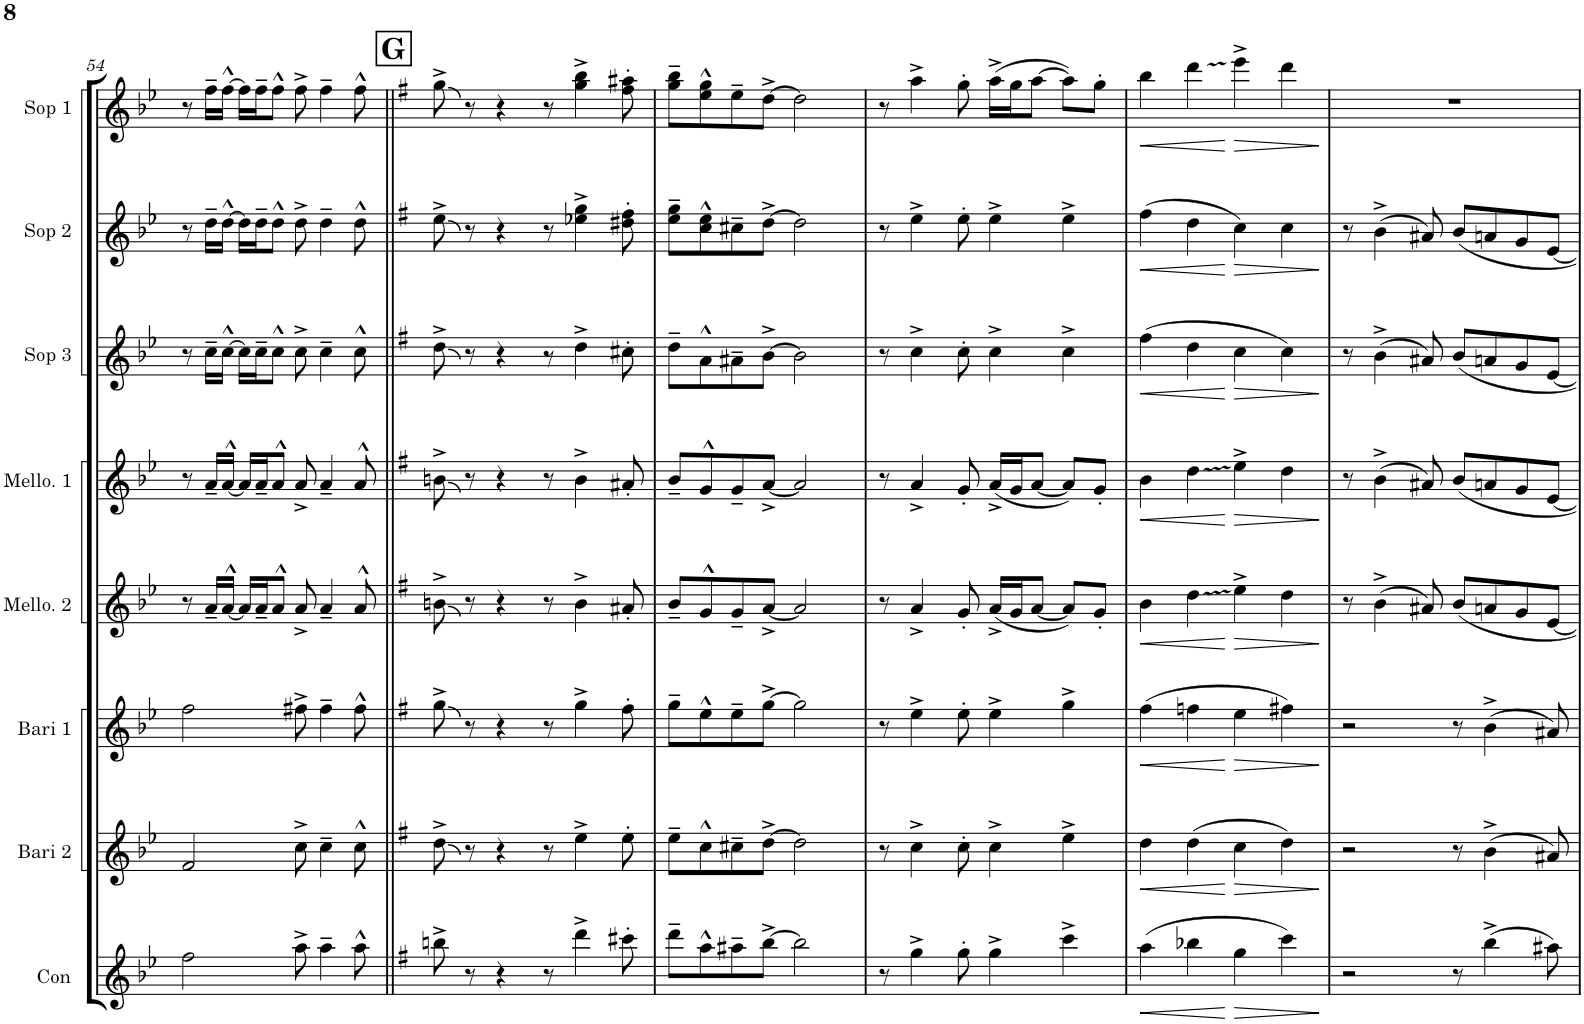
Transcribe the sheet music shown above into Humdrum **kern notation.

**kern	**dynam	**kern	**dynam	**kern	**dynam	**kern	**dynam	**kern	**dynam	**kern	**dynam	**kern	**dynam	**kern	**dynam
*part8	*part8	*part7	*part7	*part6	*part6	*part5	*part5	*part4	*part4	*part3	*part3	*part2	*part2	*part1	*part1
*staff8	*staff8	*staff7	*staff7	*staff6	*staff6	*staff5	*staff5	*staff4	*staff4	*staff3	*staff3	*staff2	*staff2	*staff1	*staff1
*I"Contras	*	*I"Baritone 2	*	*I"Baritone 1	*	*I"Mellophone 2	*	*I"Mellophone 1	*	*I"Soprano 3	*	*I"Soprano 2	*	*I"Soprano 1	*
*I'Con	*	*I'Bari 2	*	*I'Bari 1	*	*I'Mello. 2	*	*I'Mello. 1	*	*I'Sop 3	*	*I'Sop 2	*	*I'Sop 1	*
!!LO:PB:g=z
*clefG2	*	*clefG2	*	*clefG2	*	*clefG2	*	*clefG2	*	*clefG2	*	*clefG2	*	*clefG2	*
*Trd17c29	*	*Trd10c17	*	*Trd10c17	*	*Trd3c5	*	*Trd3c5	*	*Trd3c5	*	*Trd3c5	*	*Trd3c5	*
*k[b-e-]	*	*k[b-e-]	*	*k[b-e-]	*	*k[b-e-]	*	*k[b-e-]	*	*k[b-e-]	*	*k[b-e-]	*	*k[b-e-]	*
*M4/4	*	*M4/4	*	*M4/4	*	*M4/4	*	*M4/4	*	*M4/4	*	*M4/4	*	*M4/4	*
=54	=54	=54	=54	=54	=54	=54	=54	=54	=54	=54	=54	=54	=54	=54	=54
2ff\	.	2f/	.	2ff\	.	8r	.	8r	.	8r	.	8r	.	8r	.
.	.	.	.	.	.	16a~/LL	.	16a~/LL	.	16cc~\LL	.	16dd~\LL	.	16ff~\LL	.
.	.	.	.	.	.	[16a^^/JJ	.	[16a^^/JJ	.	[16cc^^\JJ	.	[16dd^^\JJ	.	[16ff^^\JJ	.
.	.	.	.	.	.	16a/LL]	.	16a/LL]	.	16cc\LL]	.	16dd\LL]	.	16ff\LL]	.
.	.	.	.	.	.	16a~/J	.	16a~/J	.	16cc~\J	.	16dd~\J	.	16ff~\J	.
.	.	.	.	.	.	8a^^/J	.	8a^^/J	.	8cc^^\J	.	8dd^^\J	.	8ff^^\J	.
8aa^\	.	8cc^\	.	8ff#X^\	.	8a^/	.	8a^/	.	8cc^\	.	8dd^\	.	8ff^\	.
4aa~\	.	4cc~\	.	4ff#~\	.	4a~/	.	4a~/	.	4cc~\	.	4dd~\	.	4ff~\	.
8aa^^\	.	8cc^^\	.	8ff#^^\	.	8a^^/	.	8a^^/	.	8cc^^\	.	8dd^^\	.	8ff^^\	.
!!LO:REH:place=s1:a:B:cj:fs=14:t=G
=55||	=55||	=55||	=55||	=55||	=55||	=55||	=55||	=55||	=55||	=55||	=55||	=55||	=55||	=55||	=55||
*k[f#]	*	*k[f#]	*	*k[f#]	*	*k[f#]	*	*k[f#]	*	*k[f#]	*	*k[f#]	*	*k[f#]	*
8bbn^\	.	8dd^\	.	8gg^\	.	8bn^\	.	8bn^\	.	8dd^\	.	8ee^\	.	8gg^\	.
8r	.	8r	.	8r	.	8r	.	8r	.	8r	.	8r	.	8r	.
4r	.	4r	.	4r	.	4r	.	4r	.	4r	.	4r	.	4r	.
8r	.	8r	.	8r	.	8r	.	8r	.	8r	.	8r	.	8r	.
4ddd^\	.	4ee^\	.	4gg^\	.	4b^\	.	4b^\	.	4dd^\	.	4ee-X\^ 4gg\^	.	4gg\^ 4bb\^	.
8ccc#X'\	.	8ee'\	.	8ff#'\	.	8a#X'/	.	8a#X'/	.	8cc#X'\	.	8dd#X\' 8ff#\'	.	8ff#\' 8aa#X\'	.
=56	=56	=56	=56	=56	=56	=56	=56	=56	=56	=56	=56	=56	=56	=56	=56
8ddd~\L	.	8ee~\L	.	8gg~\L	.	8b~/L	.	8b~/L	.	8dd~\L	.	8ee\~ 8gg\~L	.	8gg\~ 8bb\~L	.
8aa^^\	.	8cc^^\	.	8ee^^\	.	8g^^/	.	8g^^/	.	8a^^\	.	8cc\^^ 8ee\^^	.	8ee\^^ 8gg\^^	.
8aa#X~\	.	8cc#X~\	.	8ee~\	.	8g~/	.	8g~/	.	8a#X~\	.	8cc#X~\	.	8ee~\	.
[8bb^\J	.	[8dd^\J	.	[8gg^\J	.	[8a^/J	.	[8a^/J	.	[8b^\J	.	[8dd^\J	.	[8dd^\J	.
2bb\]	.	2dd\]	.	2gg\]	.	2a/]	.	2a/]	.	2b\]	.	2dd\]	.	2dd\]	.
=57	=57	=57	=57	=57	=57	=57	=57	=57	=57	=57	=57	=57	=57	=57	=57
8r	.	8r	.	8r	.	8r	.	8r	.	8r	.	8r	.	8r	.
4gg^\	.	4cc^\	.	4ee^\	.	4a^/	.	4a^/	.	4cc^\	.	4ee^\	.	4aa^\	.
8gg'\	.	8cc'\	.	8ee'\	.	8g'/	.	8g'/	.	8cc'\	.	8ee'\	.	8gg'\	.
4gg^\	.	4cc^\	.	4ee^\	.	(16a^/LL	.	(16a^/LL	.	4cc^\	.	4ee^\	.	(16aa^\LL	.
.	.	.	.	.	.	16g/J	.	16g/J	.	.	.	.	.	16gg\J	.
.	.	.	.	.	.	[8a/J	.	[8a/J	.	.	.	.	.	[8aa\J	.
4ccc^\	.	4ee^\	.	4gg^\	.	8a/L])	.	8a/L])	.	4cc^\	.	4ee^\	.	8aa\L])	.
.	.	.	.	.	.	8g'/J	.	8g'/J	.	.	.	.	.	8gg'\J	.
=58	=58	=58	=58	=58	=58	=58	=58	=58	=58	=58	=58	=58	=58	=58	=58
!	!LO:HP:b	!	!LO:HP:b	!	!LO:HP:b	!	!LO:HP:b	!	!LO:HP:b	!	!LO:HP:b	!	!LO:HP:b	!	!LO:HP:b
(4aa\	<	4dd\	<	(4ff#\	<	4b\	<	4b\	<	(4ff#\	<	(4ff#\	<	4bb\	<
4bb-X\	.	(4dd\	.	4ffn\	.	4dd\	.	4dd\	.	4dd\	.	4dd\	.	4ddd\	.
!	!LO:HP:n=1:b	!	!LO:HP:n=1:b	!	!LO:HP:n=1:b	!	!LO:HP:n=1:b	!	!LO:HP:n=1:b	!	!LO:HP:n=1:b	!	!LO:HP:n=1:b	!	!LO:HP:n=1:b
4gg\	[ >	4cc\	[ >	4ee\	[ >	4ee^\	[ >	4ee^\	[ >	4cc\	[ >	4cc\)	[ >	4eee^\	[ >
4ccc\)	.	4dd\)	.	4ff#X\)	.	4dd\	.	4dd\	.	4cc\)	.	4cc\	.	4ddd\	.
.	]	.	]	.	]	.	]	.	]	.	]	.	]	.	]
=59	=59	=59	=59	=59	=59	=59	=59	=59	=59	=59	=59	=59	=59	=59	=59
2r	.	2r	.	2r	.	8r	.	8r	.	8r	.	8r	.	1r	.
.	.	.	.	.	.	(4b^\	.	(4b^\	.	(4b^\	.	(4b^\	.	.	.
.	.	.	.	.	.	8a#X/)	.	8a#X/)	.	8a#X/)	.	8a#X/)	.	.	.
8r	.	8r	.	8r	.	8b/L	.	8b/L	.	8b/L	.	8b/L	.	.	.
(4bb^\	.	(4b^\	.	(4b^\	.	8an/	.	8an/	.	8an/	.	8an/	.	.	.
.	.	.	.	.	.	8g/	.	8g/	.	8g/	.	8g/	.	.	.
8aa#X\)	.	8a#X/)	.	8a#X/)	.	[8e/J	.	[8e/J	.	[8e/J	.	[8e/J	.	.	.
=	=	=	=	=	=	=	=	=	=	=	=	=	=	=	=
*-	*-	*-	*-	*-	*-	*-	*-	*-	*-	*-	*-	*-	*-	*-	*-
